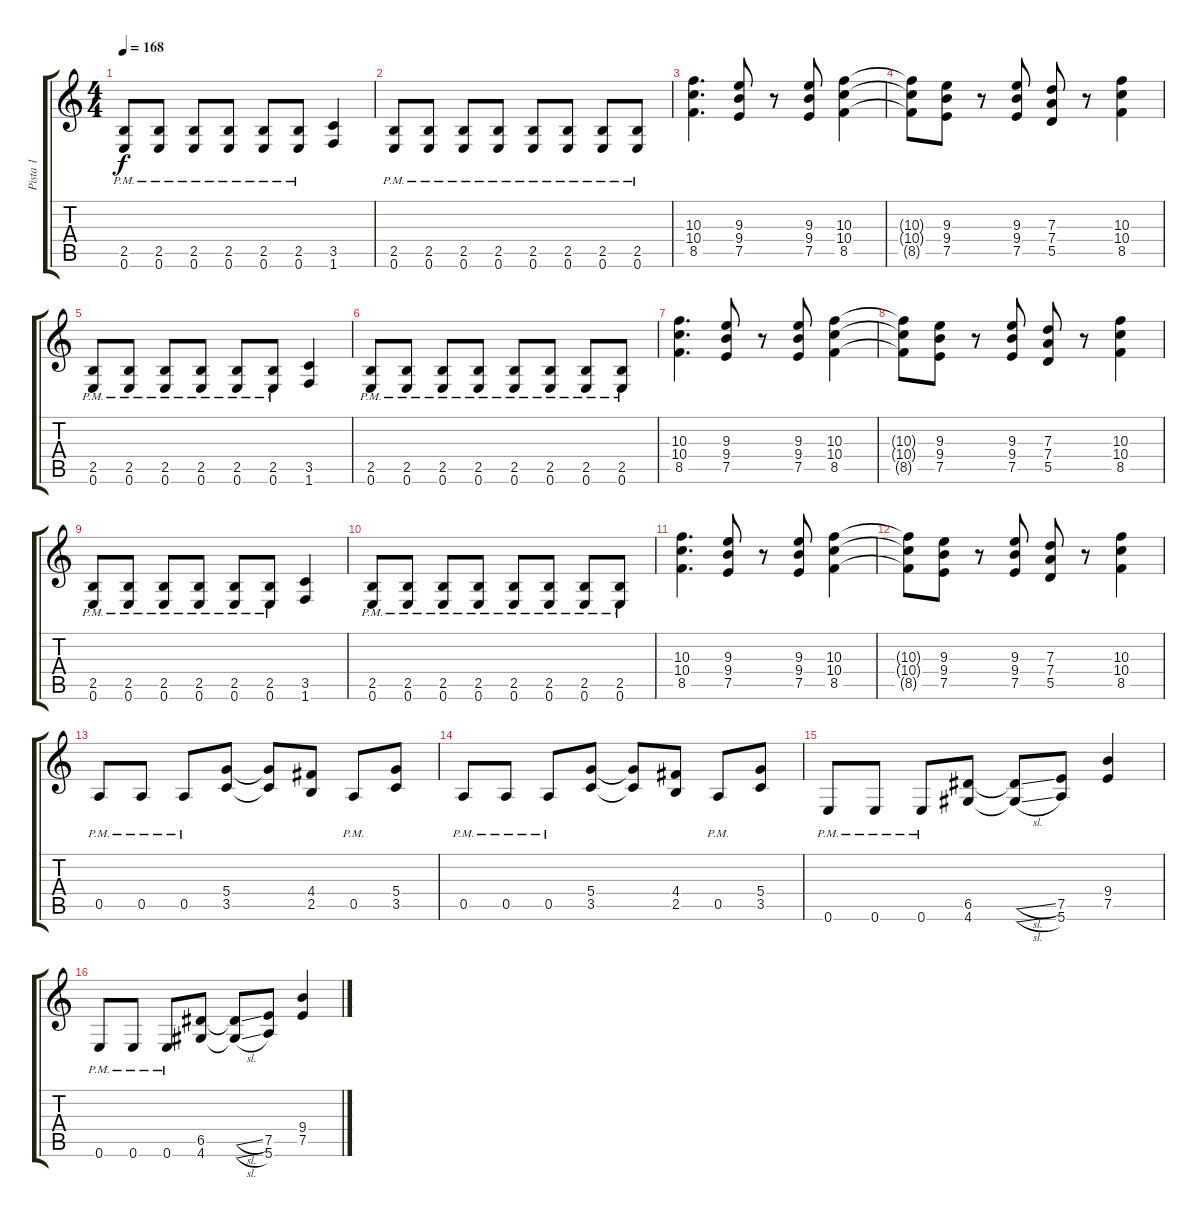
\track ("Pista 1" "Pista 1") {instrument distortionguitar}
\staff {score tabs}
\tuning (E4 B3 G3 D3 A2 E2) {hide}
\ts (4 4)
\tempo 168
\clef g2
\ks c
(2.5{pm} 0.6{pm}).8{dy f} (2.5{pm} 0.6{pm}).8 (2.5{pm} 0.6{pm}).8 (2.5{pm} 0.6{pm}).8 (2.5{pm} 0.6{pm}).8 (2.5{pm} 0.6{pm}).8 (3.5 1.6).4 |
(2.5{pm} 0.6{pm}).8 (2.5{pm} 0.6{pm}).8 (2.5{pm} 0.6{pm}).8 (2.5{pm} 0.6{pm}).8 (2.5{pm} 0.6{pm}).8 (2.5{pm} 0.6{pm}).8 (2.5{pm} 0.6).8 (2.5{pm} 0.6).8 |
(10.3 10.4 8.5).4{d} (9.3 9.4 7.5).8 r.8 (9.3 9.4 7.5).8 (10.3 10.4 8.5).4 |
(10.3{t} 10.4{t} 8.5{t}).8 (9.3 9.4 7.5).8 r.8 (9.3 9.4 7.5).8 (7.3 7.4 5.5).8 r.8 (10.3 10.4 8.5).4 |
(2.5{pm} 0.6{pm}).8 (2.5{pm} 0.6{pm}).8 (2.5{pm} 0.6{pm}).8 (2.5{pm} 0.6{pm}).8 (2.5{pm} 0.6{pm}).8 (2.5{pm} 0.6{pm}).8 (3.5 1.6).4 |
(2.5{pm} 0.6{pm}).8 (2.5{pm} 0.6{pm}).8 (2.5{pm} 0.6{pm}).8 (2.5{pm} 0.6{pm}).8 (2.5{pm} 0.6{pm}).8 (2.5{pm} 0.6{pm}).8 (2.5{pm} 0.6).8 (2.5{pm} 0.6).8 |
(10.3 10.4 8.5).4{d} (9.3 9.4 7.5).8 r.8 (9.3 9.4 7.5).8 (10.3 10.4 8.5).4 |
(10.3{t} 10.4{t} 8.5{t}).8 (9.3 9.4 7.5).8 r.8 (9.3 9.4 7.5).8 (7.3 7.4 5.5).8 r.8 (10.3 10.4 8.5).4 |
(2.5{pm} 0.6{pm}).8 (2.5{pm} 0.6{pm}).8 (2.5{pm} 0.6{pm}).8 (2.5{pm} 0.6{pm}).8 (2.5{pm} 0.6{pm}).8 (2.5{pm} 0.6{pm}).8 (3.5 1.6).4 |
(2.5{pm} 0.6{pm}).8 (2.5{pm} 0.6{pm}).8 (2.5{pm} 0.6{pm}).8 (2.5{pm} 0.6{pm}).8 (2.5{pm} 0.6{pm}).8 (2.5{pm} 0.6{pm}).8 (2.5{pm} 0.6).8 (2.5{pm} 0.6).8 |
(10.3 10.4 8.5).4{d} (9.3 9.4 7.5).8 r.8 (9.3 9.4 7.5).8 (10.3 10.4 8.5).4 |
(10.3{t} 10.4{t} 8.5{t}).8 (9.3 9.4 7.5).8 r.8 (9.3 9.4 7.5).8 (7.3 7.4 5.5).8 r.8 (10.3 10.4 8.5).4 |
0.5{pm}.8 0.5{pm}.8 0.5{pm}.8 (5.4 3.5).8 (5.4{t} 3.5{t}).8 (4.4 2.5).8 0.5{pm}.8 (5.4 3.5).8 |
0.5{pm}.8 0.5{pm}.8 0.5{pm}.8 (5.4 3.5).8 (5.4{t} 3.5{t}).8 (4.4 2.5).8 0.5{pm}.8 (5.4 3.5).8 |
0.6{pm}.8 0.6{pm}.8 0.6{pm}.8 (6.5 4.6).8 (6.5{sl t} 4.6{sl t}).8 (7.5 5.6).8 (9.4 7.5).4 |
0.6{pm}.8 0.6{pm}.8 0.6{pm}.8 (6.5 4.6).8 (6.5{sl t} 4.6{sl t}).8 (7.5 5.6).8 (9.4 7.5).4
